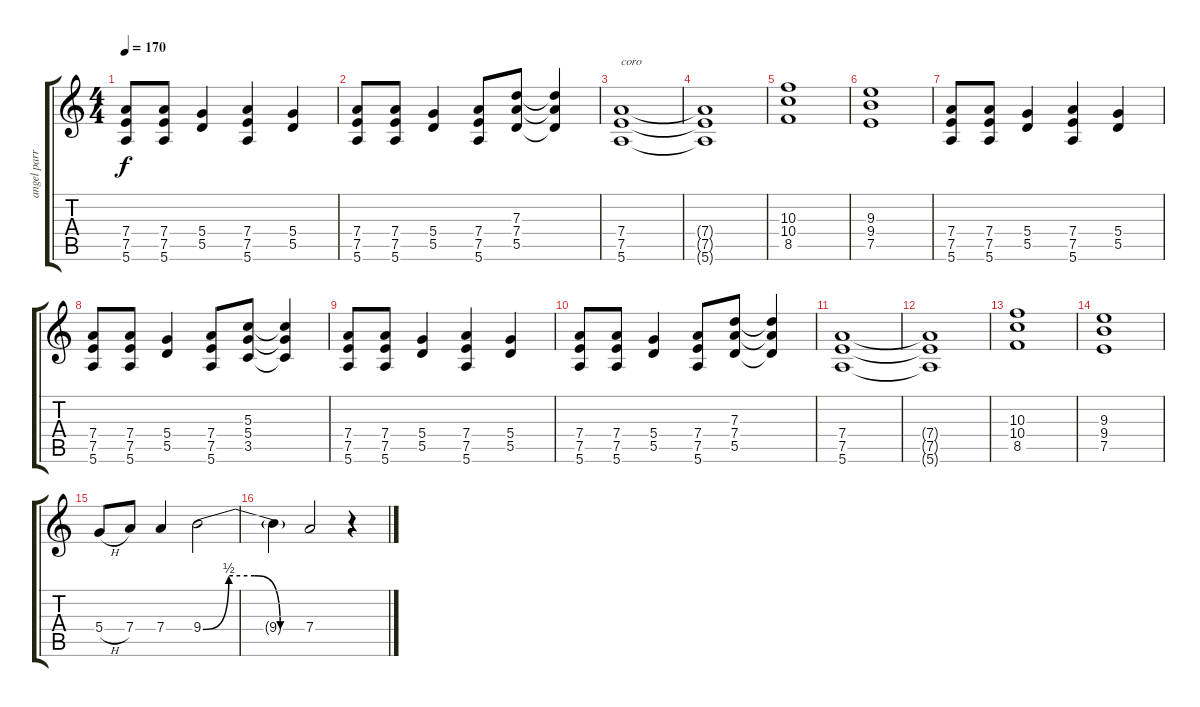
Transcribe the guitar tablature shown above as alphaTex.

\track ("angel parra" "angel parr") {instrument distortionguitar}
\staff {score tabs}
\tuning (E4 B3 G3 D3 A2 E2) {hide}
\ts (4 4)
\tempo 170
\clef g2
\ks c
(7.4 7.5 5.6).8{dy f} (7.4 7.5 5.6).8 (5.4 5.5).4 (7.4 7.5 5.6).4 (5.4 5.5).4 |
(7.4 7.5 5.6).8 (7.4 7.5 5.6).8 (5.4 5.5).4 (7.4 7.5 5.6).8 (7.3 7.4 5.5).8 (7.3{t} 7.4{t} 5.5{t}).4 |
(7.4 7.5 5.6).1{txt "coro"} |
(7.4{t} 7.5{t} 5.6{t}).1 |
(10.3 10.4 8.5).1 |
(9.3 9.4 7.5).1 |
(7.4 7.5 5.6).8 (7.4 7.5 5.6).8 (5.4 5.5).4 (7.4 7.5 5.6).4 (5.4 5.5).4 |
(7.4 7.5 5.6).8 (7.4 7.5 5.6).8 (5.4 5.5).4 (7.4 7.5 5.6).8 (5.3 5.4 3.5).8 (5.3{t} 5.4{t} 3.5{t}).4 |
(7.4 7.5 5.6).8 (7.4 7.5 5.6).8 (5.4 5.5).4 (7.4 7.5 5.6).4 (5.4 5.5).4 |
(7.4 7.5 5.6).8 (7.4 7.5 5.6).8 (5.4 5.5).4 (7.4 7.5 5.6).8 (7.3 7.4 5.5).8 (7.3{t} 7.4{t} 5.5{t}).4 |
(7.4 7.5 5.6).1 |
(7.4{t} 7.5{t} 5.6{t}).1 |
(10.3 10.4 8.5).1 |
(9.3 9.4 7.5).1 |
5.4{h}.8 7.4.8 7.4.4 9.4{be (custom 0 0 15 2 30 2 45 0 60 0)}.2 |
9.4{t}.4 7.4.2 r.4
